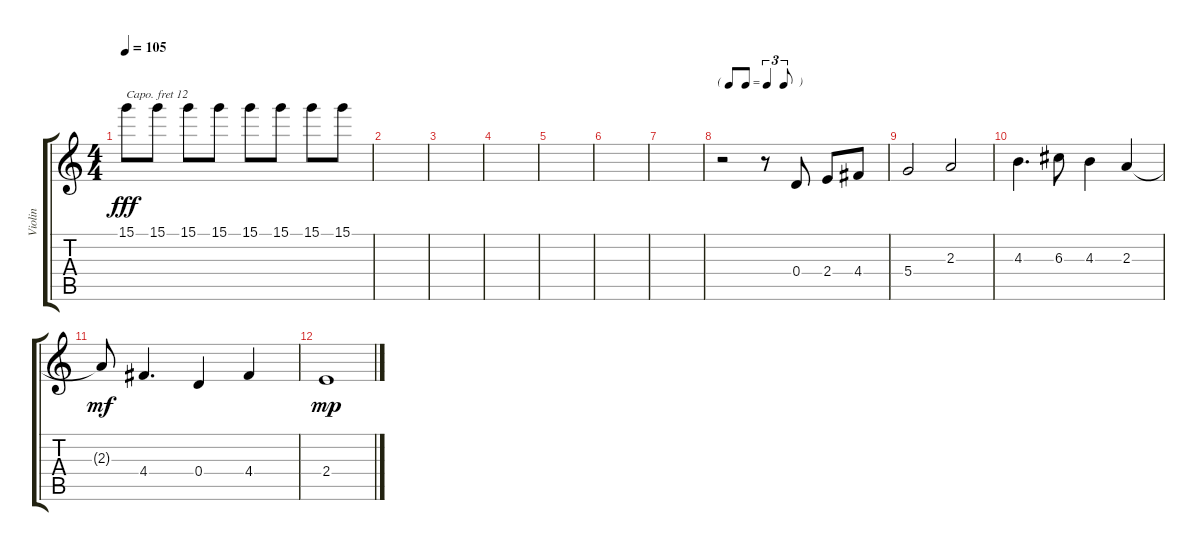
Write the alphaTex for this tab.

\track ("Violin" "Violin") {instrument violin}
\staff {score tabs}
\capo 12
\tuning (E4 B3 G3 D3 A2 E2) {hide}
\ts (4 4)
\tempo 105
\clef g2
\ks c
15.1.8{dy fff} 15.1.8 15.1.8 15.1.8 15.1.8 15.1.8 15.1.8 15.1.8 |
|
|
|
|
|
|
\tf triplet8th
r.2 r.8 0.4.8{instrument stringensemble2} 2.4.8 4.4.8 |
5.4.2 2.3.2 |
4.3.4{d} 6.3.8 4.3.4 2.3.4 |
2.3{t}.8{dy mf} 4.4.4{d} 0.4.4 4.4.4 |
2.4.1{dy mp}
